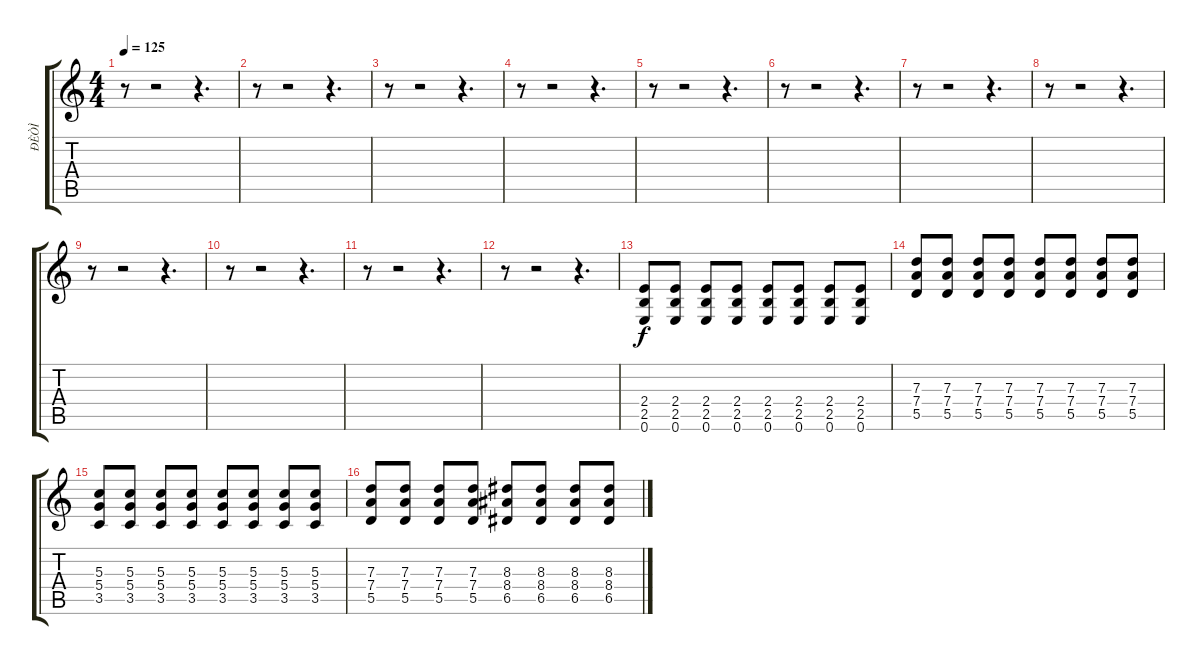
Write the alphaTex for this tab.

\track ("ÐÈÒÌ" "ÐÈÒÌ") {instrument distortionguitar}
\staff {score tabs}
\tuning (E4 B3 G3 D3 A2 E2) {hide}
\ts (4 4)
\tempo 125
\clef g2
\ks c
r.8{dy f} r.2 r.4{d} |
r.8 r.2 r.4{d} |
r.8 r.2 r.4{d} |
r.8 r.2 r.4{d} |
r.8 r.2 r.4{d} |
r.8 r.2 r.4{d} |
r.8 r.2 r.4{d} |
r.8 r.2 r.4{d} |
r.8 r.2 r.4{d} |
r.8 r.2 r.4{d} |
r.8 r.2 r.4{d} |
r.8 r.2 r.4{d} |
(2.4 2.5 0.6).8 (2.4 2.5 0.6).8 (2.4 2.5 0.6).8 (2.4 2.5 0.6).8 (2.4 2.5 0.6).8 (2.4 2.5 0.6).8 (2.4 2.5 0.6).8 (2.4 2.5 0.6).8 |
(7.3 7.4 5.5).8 (7.3 7.4 5.5).8 (7.3 7.4 5.5).8 (7.3 7.4 5.5).8 (7.3 7.4 5.5).8 (7.3 7.4 5.5).8 (7.3 7.4 5.5).8 (7.3 7.4 5.5).8 |
(5.3 5.4 3.5).8 (5.3 5.4 3.5).8 (5.3 5.4 3.5).8 (5.3 5.4 3.5).8 (5.3 5.4 3.5).8 (5.3 5.4 3.5).8 (5.3 5.4 3.5).8 (5.3 5.4 3.5).8 |
(7.3 7.4 5.5).8 (7.3 7.4 5.5).8 (7.3 7.4 5.5).8 (7.3 7.4 5.5).8 (8.3 8.4 6.5).8 (8.3 8.4 6.5).8 (8.3 8.4 6.5).8 (8.3 8.4 6.5).8
